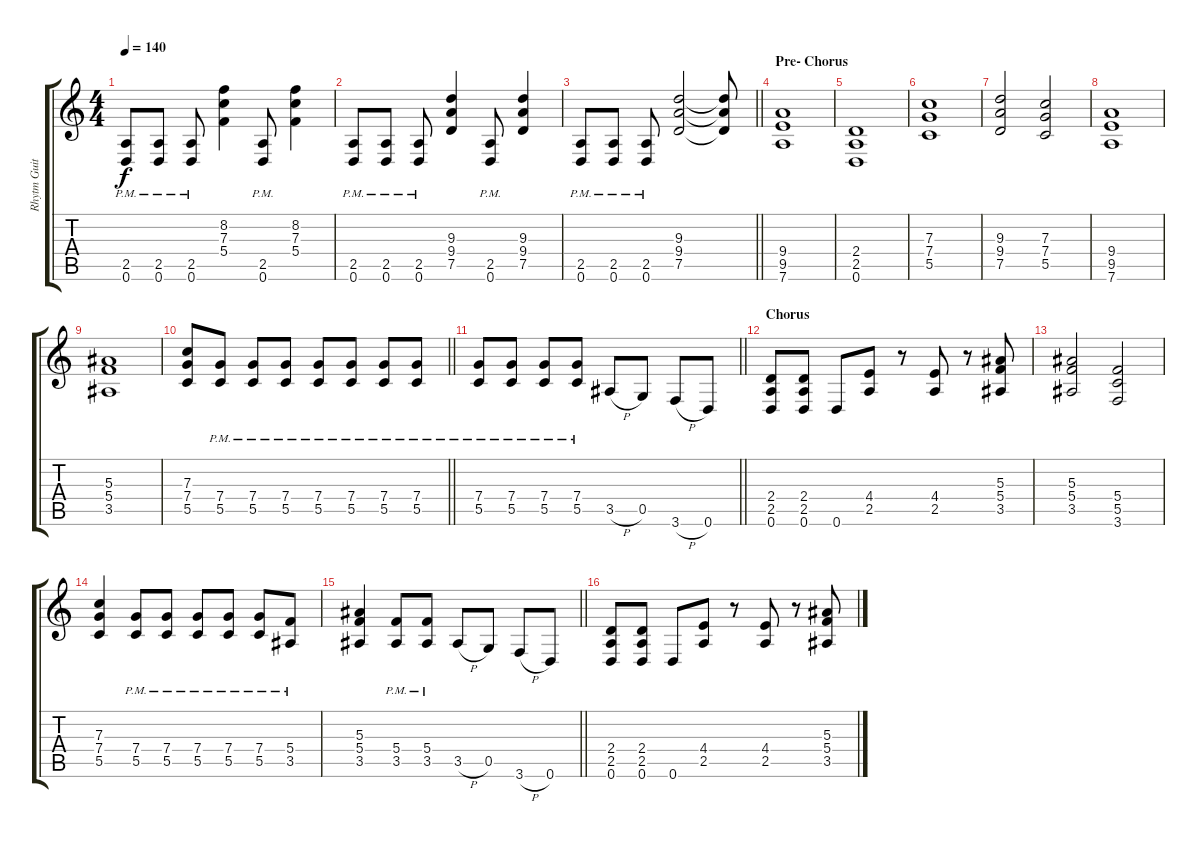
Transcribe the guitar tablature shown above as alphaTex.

\track ("Rhytm Guitar - Martin Sweet" "Rhytm Guit") {instrument distortionguitar}
\staff {score tabs}
\tuning (D4 A3 F3 C3 G2 D2) {hide}
\ts (4 4)
\tempo 140
\clef g2
\ks c
(2.5{pm} 0.6{pm}).8{dy f} (2.5{pm} 0.6{pm}).8 (2.5{pm} 0.6{pm}).8 (8.2 7.3 5.4).4 (2.5{pm} 0.6{pm}).8 (8.2 7.3 5.4).4 |
(2.5{pm} 0.6{pm}).8 (2.5{pm} 0.6{pm}).8 (2.5{pm} 0.6{pm}).8 (9.3 9.4 7.5).4 (2.5{pm} 0.6{pm}).8 (9.3 9.4 7.5).4 |
\barLineRight lightlight
(2.5{pm} 0.6{pm}).8 (2.5{pm} 0.6{pm}).8 (2.5{pm} 0.6{pm}).8 (9.3 9.4 7.5).2 (9.3{t} 9.4{t} 7.5{t}).8 |
\section ("" "Pre- Chorus")
(9.4 9.5 7.6).1 |
(2.4 2.5 0.6).1 |
(7.3 7.4 5.5).1 |
(9.3 9.4 7.5).2 (7.3 7.4 5.5).2 |
(9.4 9.5 7.6).1 |
(5.3 5.4 3.5).1 |
\barLineRight lightlight
(7.3 7.4 5.5).8 (7.4{pm} 5.5{pm}).8 (7.4{pm} 5.5{pm}).8 (7.4{pm} 5.5{pm}).8 (7.4{pm} 5.5{pm}).8 (7.4{pm} 5.5{pm}).8 (7.4{pm} 5.5{pm}).8 (7.4{pm} 5.5{pm}).8 |
\barLineRight lightlight
(7.4{pm} 5.5{pm}).8 (7.4{pm} 5.5{pm}).8 (7.4{pm} 5.5{pm}).8 (7.4{pm} 5.5{pm}).8 3.5{h}.8 0.5.8 3.6{h}.8 0.6.8 |
\section ("" "Chorus")
(2.4 2.5 0.6).8 (2.4 2.5 0.6).8 0.6.8 (4.4 2.5).8 r.8 (4.4 2.5).8 r.8 (5.3 5.4 3.5).8 |
(5.3 5.4 3.5).2 (5.4 5.5 3.6).2 |
(7.3 7.4 5.5).4 (7.4{pm} 5.5{pm}).8 (7.4{pm} 5.5{pm}).8 (7.4{pm} 5.5{pm}).8 (7.4{pm} 5.5{pm}).8 (7.4{pm} 5.5{pm}).8 (5.4{pm} 3.5{pm}).8 |
\barLineRight lightlight
(5.3 5.4 3.5).4 (5.4{pm} 3.5{pm}).8 (5.4{pm} 3.5{pm}).8 3.5{h}.8 0.5.8 3.6{h}.8 0.6.8 |
(2.4 2.5 0.6).8 (2.4 2.5 0.6).8 0.6.8 (4.4 2.5).8 r.8 (4.4 2.5).8 r.8 (5.3 5.4 3.5).8
